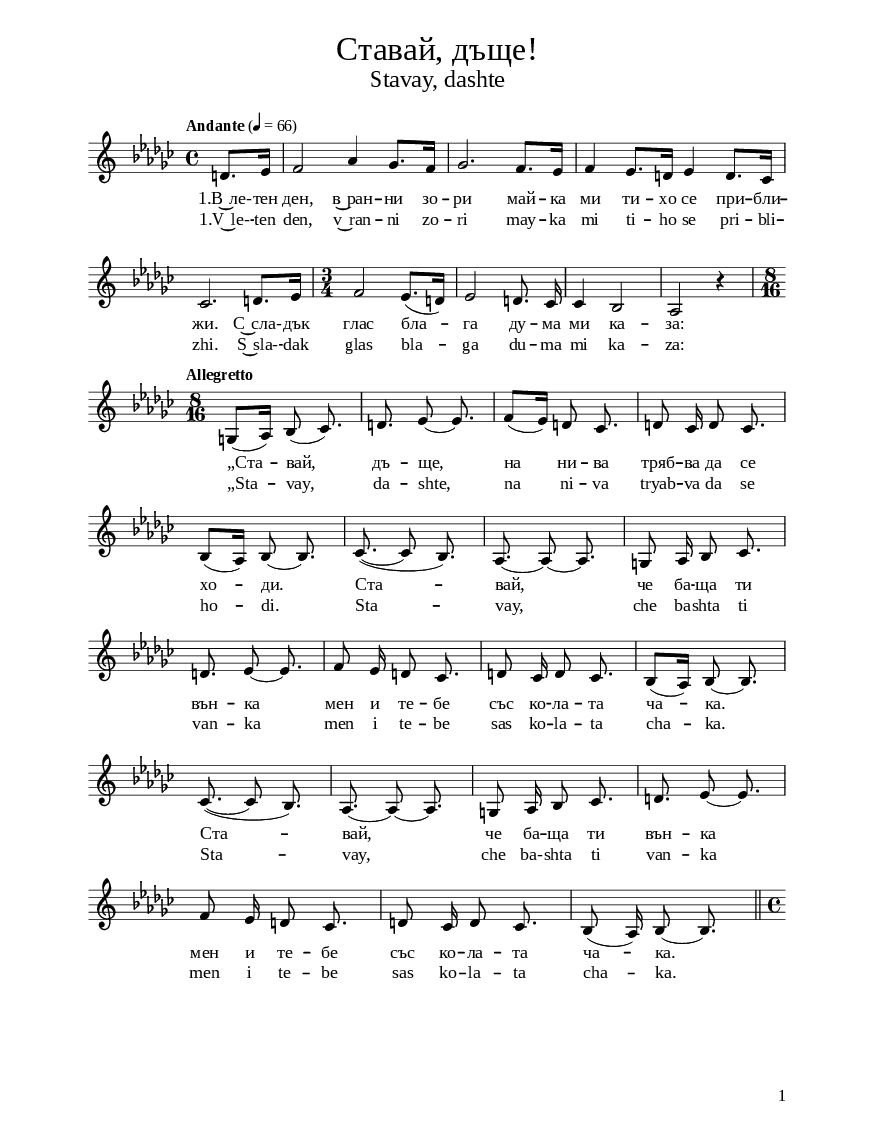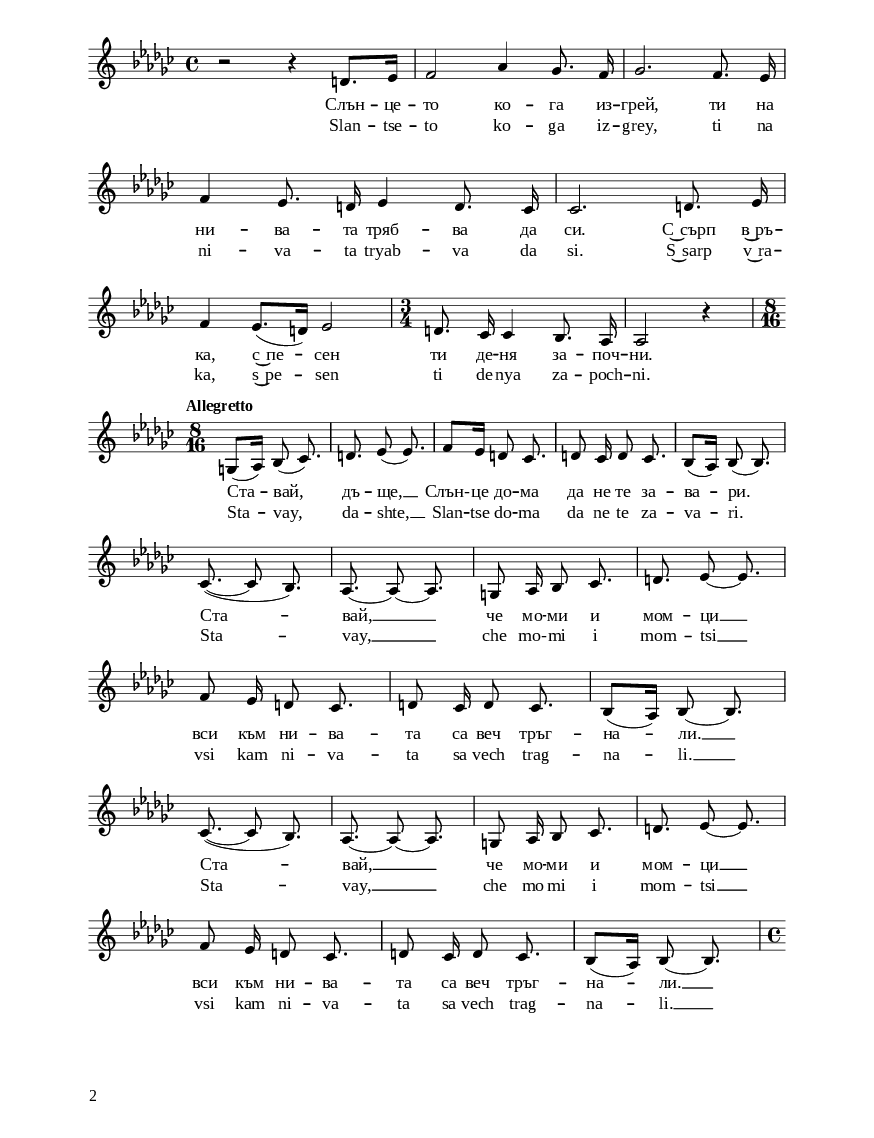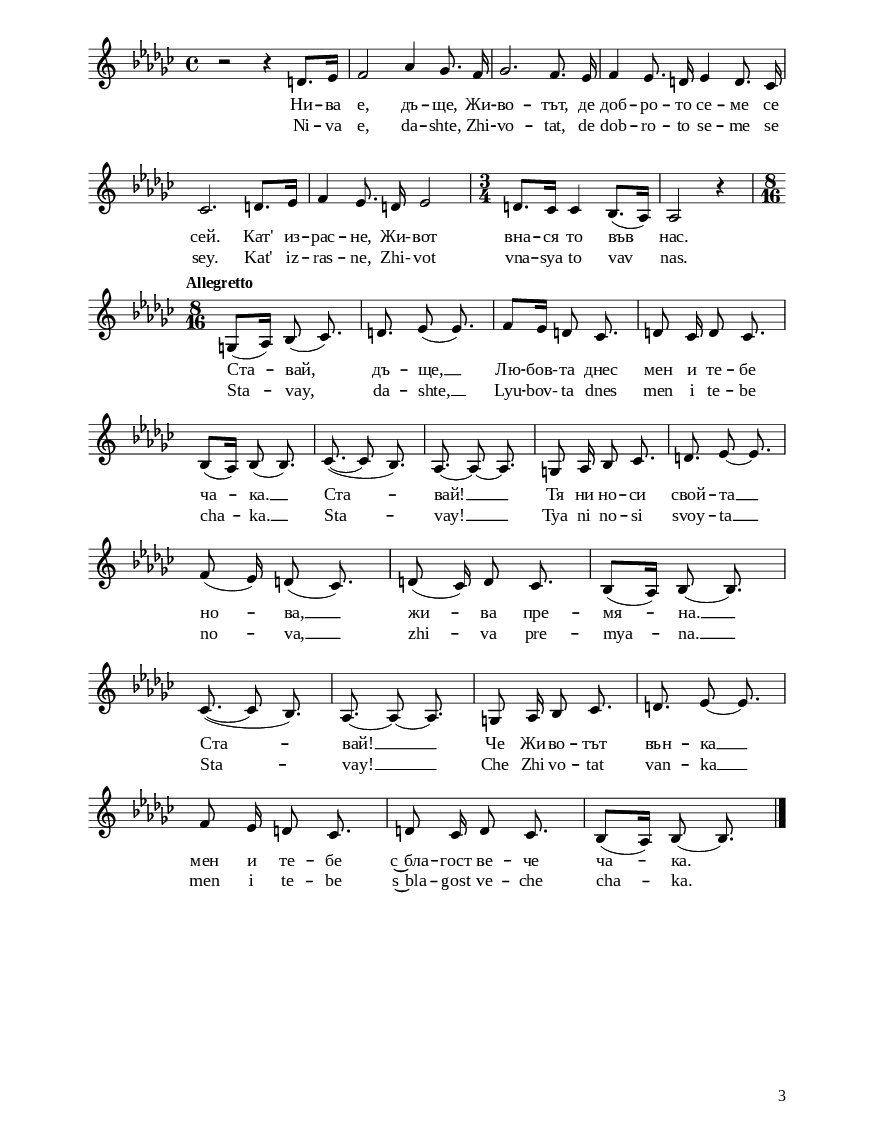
\version "2.24.1"

% include paper part and global functions
\include "include/globals.ily"

"rightBraces018" = \markup {
  \column {
    % repeat braces
    \translate #'(0 . -12.6 )
    \right-brace #18

    \translate #'(0 . -22.4 )
    \right-brace #18


  }
  \column {
    % repeat numbers
    \translate #'(0 . -13.2 )
    2

    \translate #'(0 . -24.2 )
    2


  }
}

\bookpart {
  \label #'ref142
  \tocItem \markup "Ставай, дъще! – Stavay, dashte"
  \include "include/bookpart-paper.ily"
  \score {
    \include "include/score-layout.ily"


    \new Voice \absolute {
      \clef treble

      \key es \minor

      \time 4/4
      \tempoFunc "Andante" 4 "66"

      \partial 4
      d'8. es'16 | % 2
      f'2 as'4 ges'8. f'16 | ges'2. f'8.es'16 | f'4 es'8.  d'16  es'4 d'8. ces'16 | \break
      ces'2. d'8. es'16 | \time 3/4 f'2 es'8. [( d'16 )] | % 7
      es'2 \autoBeamOff  d'8. ces'16 | % 8
      ces'4 bes2 | % 9
      as2 r4 \break |
      \time 8/16  |
      \tempo "Allegretto" \slurSolid g8 [( as16 )] bes8 ( ces'8. ) | % 11
      d'8. es'8 ~ es'8. | % 12
      \slurSolid f'8 [( es'16 )] d'8 ces'8. | % 13
      d'8 ces'16 d'8 ces'8. \break | % 14
      \slurSolid bes8 [( as16 )] bes8 ~ bes8. | % 15
      ces'8. ( ~ ces'8 bes8. ) | % 16
      as8. ~ as8 ~ as8. | % 17
      g8 as16 bes8 ces'8. \break | % 18
      d'8. es'8 ~ es'8. | % 19
      f'8 es'16 d'8 ces'8. |
      d'8 ces'16 d'8 ces'8. | % 21
      bes8 [( as16 )] bes8 ~ bes8. \break | % 22
      ces'8. ( ~ ces'8 bes8. ) | % 23
      as8. ~ as8 ~ as8. | % 24
      g8 as16 bes8 ces'8. | % 25
      d'8. es'8 ~ es'8. \break | % 26
      f'8 es'16 d'8 ces'8. | % 27
      d'8 ces'16 d'8 ces'8. | % 28
      bes8 (as16)  bes8 ~ bes8. \bar "||" \break
      \time 4/4 r2 r4 \autoBeamOn d'8. es'16 | \autoBeamOff f'2 as'4 ges'8. f'16 | 
      ges'2. f'8.es'16 | \break
      
       f'4 es'8. d'16  es'4 d'8. ces'16 |
      ces'2. d'8. es'16 | \break
       f'4 \autoBeamOn es'8. (d'16 ) es'2 | 
      \time 3/4 \autoBeamOff d'8. ces'16 ces'4 bes8. as16 | as2 r4 | \break
      
      \time 8/16 \tempo "Allegretto" \autoBeamOn g8 [(as16 )] bes8 (ces'8. ) | d'8. es'8 (es'8.) |
      
      f'8 [ es'16 ] d'8 ces'8. | d'8 ces'16 d'8 ces'8. | bes8 [(as16)] bes8 (bes8.) \break

      ces'8. ( ~ ces'8 bes8. ) |
      as8. ~ as8 ~ as8. | % 24
      g8 as16 bes8 ces'8. | % 25
      d'8. es'8 ~ es'8. \break |
      f'8 es'16 d'8 ces'8. | % 27
      d'8 ces'16 d'8 ces'8. | % 28
      bes8 [( as16 )] bes8 ~ bes8. | \break
      ces'8. ( ~ ces'8 bes8. ) |
      as8. ~ as8 ~ as8. | % 24
      g8 as16 bes8 ces'8. | % 25
      d'8. es'8 ~ es'8. \break |
      f'8 es'16 d'8 ces'8. | % 27
      d'8 ces'16 d'8 ces'8. | % 28
      bes8 [( as16 )] bes8 ~ bes8. | \break

      \pageBreak

      \time 4/4 r2 r4 \autoBeamOn d'8. es'16 | \autoBeamOff f'2 as'4 ges'8. f'16 |
      ges'2. f'8.es'16 | f'4 es'8. d'16  es'4 d'8. ces'16 | \break
      ces'2. \autoBeamOn d'8. es'16 |
      f'4 \autoBeamOff es'8. d'16  es'2 |
      \time 3/4 \autoBeamOn d'8. ces'16 ces'4 bes8. (as16) | as2 r4 | \break
      \time 8/16 \tempo "Allegretto" \autoBeamOn g8 [(as16 )] bes8 (ces'8. ) | d'8. es'8 (es'8.) |  f'8 [es'16] d'8 ces'8. | d'8 ces'16 d'8 ces'8. | \break  bes8 [(as16)] bes8 (bes8.) 

      ces'8. ( ~ ces'8 bes8. ) |
      as8. ~ as8 ~ as8. | % 24
      g8 as16 bes8 ces'8. | % 25
      d'8. es'8 ~ es'8. \break |
      f'8 (es'16) d'8 ( ces'8.) | % 27
      d'8 (ces'16) d'8 ces'8. | % 28
      bes8 [( as16 )] bes8 ~ bes8. | \break
      ces'8. ( ~ ces'8 bes8. ) |
      as8. ~ as8 ~ as8. | % 24
      g8 as16 bes8 ces'8. | % 25
      d'8. es'8 ~ es'8. \break |
      f'8 es'16 d'8 ces'8. | % 27
      d'8 ces'16 d'8 ces'8. | % 28
      bes8 [( as16 )] bes8 ~ bes8. | \break \bar "|."
    }


    \addlyrics {
      "1.В~ле-" -- тен
      ден, в~ран -- ни зо -- ри май -- ка ми ти -- хо се при --
      бли -- жи. "С~сла-" -- дък глас бла -- га ду -- ма ми
      ка -- за: „Ста -- вай, дъ -- ще, на ни -- ва
      тряб -- ва да се хо -- ди. Ста -- вай, че ба --
      ща ти вън -- ка мен и те -- бе със ко -- ла --
      та ча -- ка. Ста -- вай, че ба -- ща ти вън --
      ка мен и те -- бе със ко -- ла -- та ча --
      ка. "Слън" -- це -- то ко -- га из -- грей,
      ти на ни -- ва -- та тряб -- ва да си.
      "С~сърп" в~ръ -- ка, с~пе -- сен ти
      де -- ня за -- поч -- ни. Ста -- вай, дъ -- ще, __
      "Слън-" -- це до -- ма да не те за -- ва -- ри.
      Ста -- вай, __ че мо -- ми и мом -- ци __ вси към ни -- ва -- та са веч тръг -- на -- ли. __
      Ста -- вай, __ че мо -- ми и мом -- ци __ вси към ни -- ва -- та са веч тръг -- на -- ли. __

      Ни -- ва е, дъ -- ще, Жи -- во -- тът,
      де доб -- ро -- то се -- ме се сей.
      Кат' из -- рас -- не, "Жи-" -- вот вна -- ся
      то във нас. Ста -- вай, дъ -- ще, __
      Лю -- "бов-" -- та днес мен и те -- бе ча -- ка. __
      Ста -- вай! __ Тя ни но -- си
      свой -- та __ но -- ва, __ жи -- ва пре -- мя -- на. __
      Ста -- вай! __ Че Жи -- во -- тът вън -- ка __ мен
      и те -- бе с~бла -- гост ве -- че ча -- ка. __“

    }

    \addlyrics {
       "1.V~le-" -- ten
      den, v~ran -- ni zo -- ri may -- ka mi ti -- ho se pri --
      bli -- zhi. "S~sla-" -- dak glas bla -- ga du -- ma mi
      ka -- za: „Sta -- vay, da -- shte, na ni -- va
      tryab -- va da se ho -- di. Sta -- vay, che ba --
      shta ti van -- ka men i te -- be sas ko -- la --
      ta cha -- ka. Sta -- vay, che "ba-" -- shta ti van --
      ka men i te -- be sas ko -- la -- ta cha --
      ka. Slan -- tse -- to ko -- ga iz -- grey,
      ti na ni -- va -- ta tryab -- va da si.
      "S~sarp" v~ra -- ka, s~pe -- sen ti
      de -- nya za -- poch -- ni. Sta -- vay, da -- shte, __
      Slan -- tse do -- ma da ne te za -- va -- ri.
      Sta -- vay, __ che "mo-" -- mi i mom -- tsi __ vsi kam ni -- va -- ta sa vech trag -- na -- li. __
      Sta -- vay, __ che mo -- mi i mom -- tsi __ vsi kam ni -- va -- ta sa vech trag -- na -- li. __

      Ni -- va e, da -- shte, Zhi -- vo -- tat,
      de dob -- ro -- to se -- me se sey.
      Kat' iz -- ras -- ne, "Zhi-" -- vot vna -- sya
      to vav nas. Sta -- vay, da -- shte, __
      Lyu -- "bov-" -- ta dnes men i te -- be cha -- ka. __
      Sta -- vay! __ Tya ni no -- si
      svoy -- ta __ no -- va, __ zhi -- va pre -- mya -- na. __
      Sta -- vay! __ Che Zhi -- vo -- tat van -- ka __ men
      i te -- be s~bla -- gost ve -- che cha -- ka. __“
    }


    \header {
      title = \titleFunc "Ставай, дъще!" "Stavay, dashte"
    }

    \midi{}



  } % score




\pageBreak

  % include foreign translation(s) of the song
  \version "2.24.1"

\markup \fill-line { \fontsize #deTitleFontSize "Steh' auf, Tochter!" }
\markup \null
\markup \null

\markup \fontsize #deCoupletFontSize {
  \hspace #2
  \override #`(baseline-skip . ,deCoupletBaselineSkip)
  \column {
    \line { 1. An einem Sommertag, in der frühen Morgenröte, }

    \line { "   " näherte sich mir meine Mutter leise.}

    \line { "   "Mit süßer Stimme sagte sie mir ein gütiges Wort:}

    \line { "   " „Stehe auf, Tochter, }

    \line { "   " weil auf den Acker gegangen werden soll.}

    \line { "   "Stehe auf, }

    \line { "   " weil dein Vater draußen auf mich und auf dich mit dem Gespann wartet.“}
    \line { " "}

    \line { 2. Wenn die Sonne aufgeht, }
    \line { "   "sollst du auf dem Acker sein.}
    \line { "   " Mit der Sichel in der Hand und mit einem Lied begrüße den Tag.}
    \line { "   "Stehe auf, meine Tochter, }
    \line { "   "damit die Sonne dich nicht im Hause findet.}
    \line { "   "Stehe auf, meine Tochter, }
    \line { "   "weil alle Mädchen und Jungen schon zum Acker aufgebrochen sind.}
    \line { " "}

    \line { 3. Der Acker, meine Tochter, ist das Leben,}

    \line { "   "wo der gute Samen gesät wird.}

    \line { "   "Wenn er gedeiht, dann trägt er Leben in uns hinein.}

    \line { "   "Stehe auf, Tochter, }

    \line { "   " die Liebe wartet heute auf mich und auf dich.}

    \line { "   "Stehe auf, }

    \line { "   " sie bringt uns ihr neues, lebendiges Gewand.}

    \line { "   "Stehe auf, }

    \line { "   "weil das Leben draußen schon auf mich und auf dich mit Güte wartet.}
  }
}


} % bookpart
